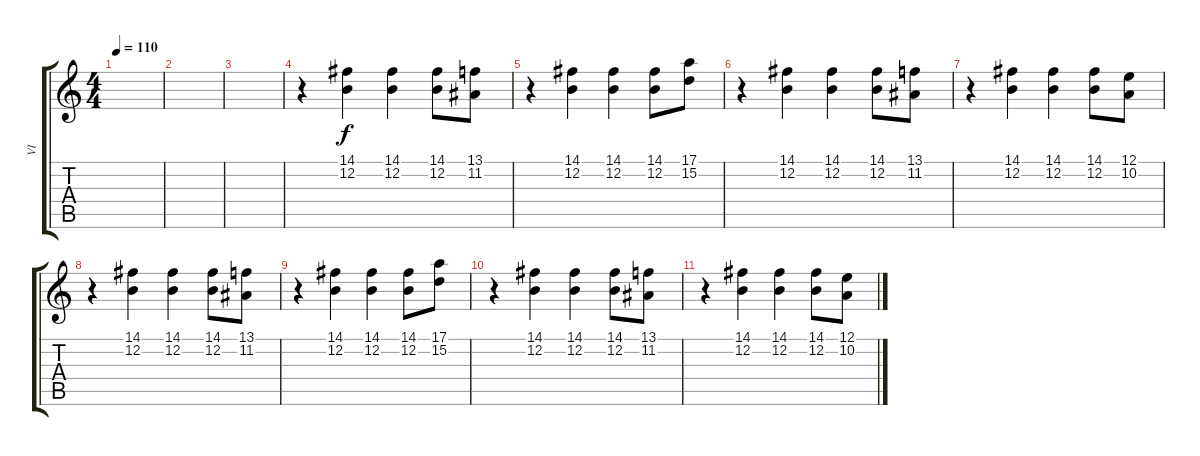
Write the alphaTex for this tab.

\track ("VI" "VI") {instrument brightacousticpiano}
\staff {score tabs}
\tuning (E4 B3 G3 D3 A2 E2) {hide}
\ts (4 4)
\tempo 110
\clef g2
\ks c
|
|
|
r.4 (14.1 12.2).4 (14.1 12.2).4 (14.1 12.2).8 (13.1 11.2).8 |
r.4 (14.1 12.2).4 (14.1 12.2).4 (14.1 12.2).8 (17.1 15.2).8 |
r.4 (14.1 12.2).4 (14.1 12.2).4 (14.1 12.2).8 (13.1 11.2).8 |
r.4 (14.1 12.2).4 (14.1 12.2).4 (14.1 12.2).8 (12.1 10.2).8 |
r.4 (14.1 12.2).4 (14.1 12.2).4 (14.1 12.2).8 (13.1 11.2).8 |
r.4 (14.1 12.2).4 (14.1 12.2).4 (14.1 12.2).8 (17.1 15.2).8 |
r.4 (14.1 12.2).4 (14.1 12.2).4 (14.1 12.2).8 (13.1 11.2).8 |
r.4 (14.1 12.2).4 (14.1 12.2).4 (14.1 12.2).8 (12.1 10.2).8
